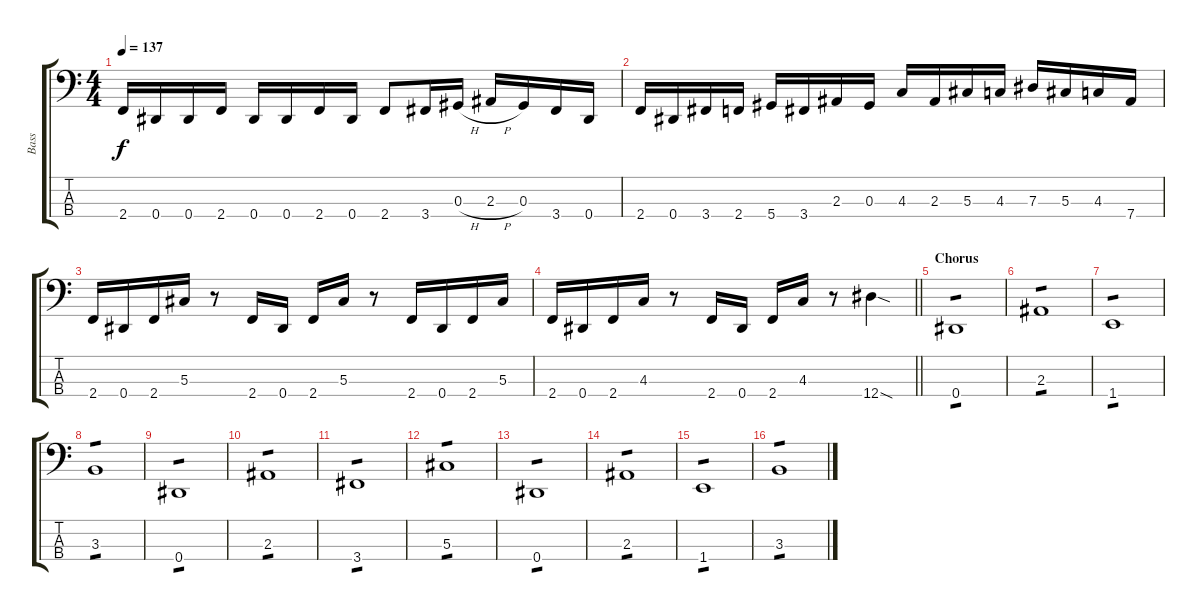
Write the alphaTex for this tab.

\track ("Bass" "Bass") {instrument electricbassfinger}
\staff {score tabs}
\tuning (Gb2 Db2 Ab1 Eb1) {hide}
\ts (4 4)
\tempo 137
\clef f4
\ks c
2.4.16{dy f} 0.4.16 0.4.16 2.4.16 0.4.16 0.4.16 2.4.16 0.4.16 2.4.8 3.4.16 0.3{h}.16 2.3{h}.16 0.3.16 3.4.16 0.4.16 |
2.4.16 0.4.16 3.4.16 2.4.16 5.4.16 3.4.16 2.3.16 0.3.16 4.3.16 2.3.16 5.3.16 4.3.16 7.3.16 5.3.16 4.3.16 7.4.16 |
2.4.16 0.4.16 2.4.16 5.3.16 r.8 2.4.16 0.4.16 2.4.16 5.3.16 r.8 2.4.16 0.4.16 2.4.16 5.3.16 |
\barLineRight lightlight
2.4.16 0.4.16 2.4.16 4.3.16 r.8 2.4.16 0.4.16 2.4.16 4.3.16 r.8 12.4{sod}.4 |
\section ("" "Chorus")
0.4.1{tp 1} |
2.3.1{tp 1} |
1.4.1{tp 1} |
3.3.1{tp 1} |
0.4.1{tp 1} |
2.3.1{tp 1} |
3.4.1{tp 1} |
5.3.1{tp 1} |
0.4.1{tp 1} |
2.3.1{tp 1} |
1.4.1{tp 1} |
3.3.1{tp 1}
